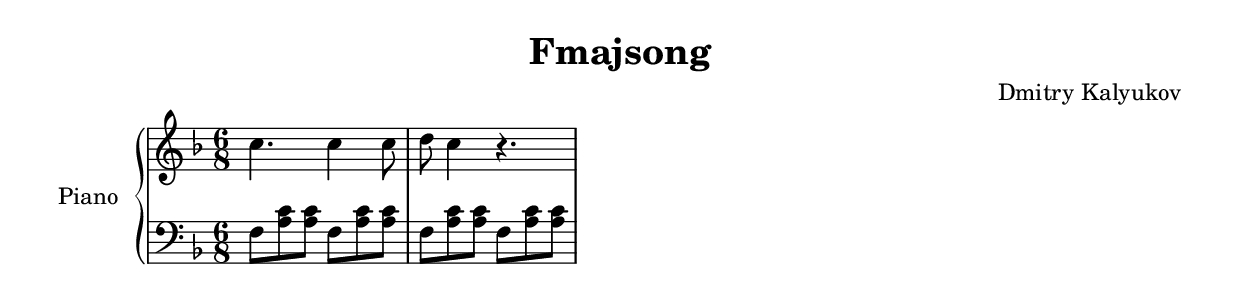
\version "2.20.0"

\header {
  title = "Fmajsong"
  composer = "Dmitry Kalyukov"
}

upper = \relative c'' {
  \clef treble
  \time 6/8
  \key f \major

  c4. c4 c8
  d8 c4 r4.
}

lower = \relative c {
  \clef bass
  \time 6/8
  \key f \major

  f8 <a c> <a c> f8 <a c> <a c>
  f8 <a c> <a c> f8 <a c> <a c>
}

\score {
  \new PianoStaff <<
    \set PianoStaff.instrumentName = "Piano"
    \new Staff = "upper" \upper
    \new Staff = "lower" \lower
  >>
  \layout { }
  \midi { }
}
